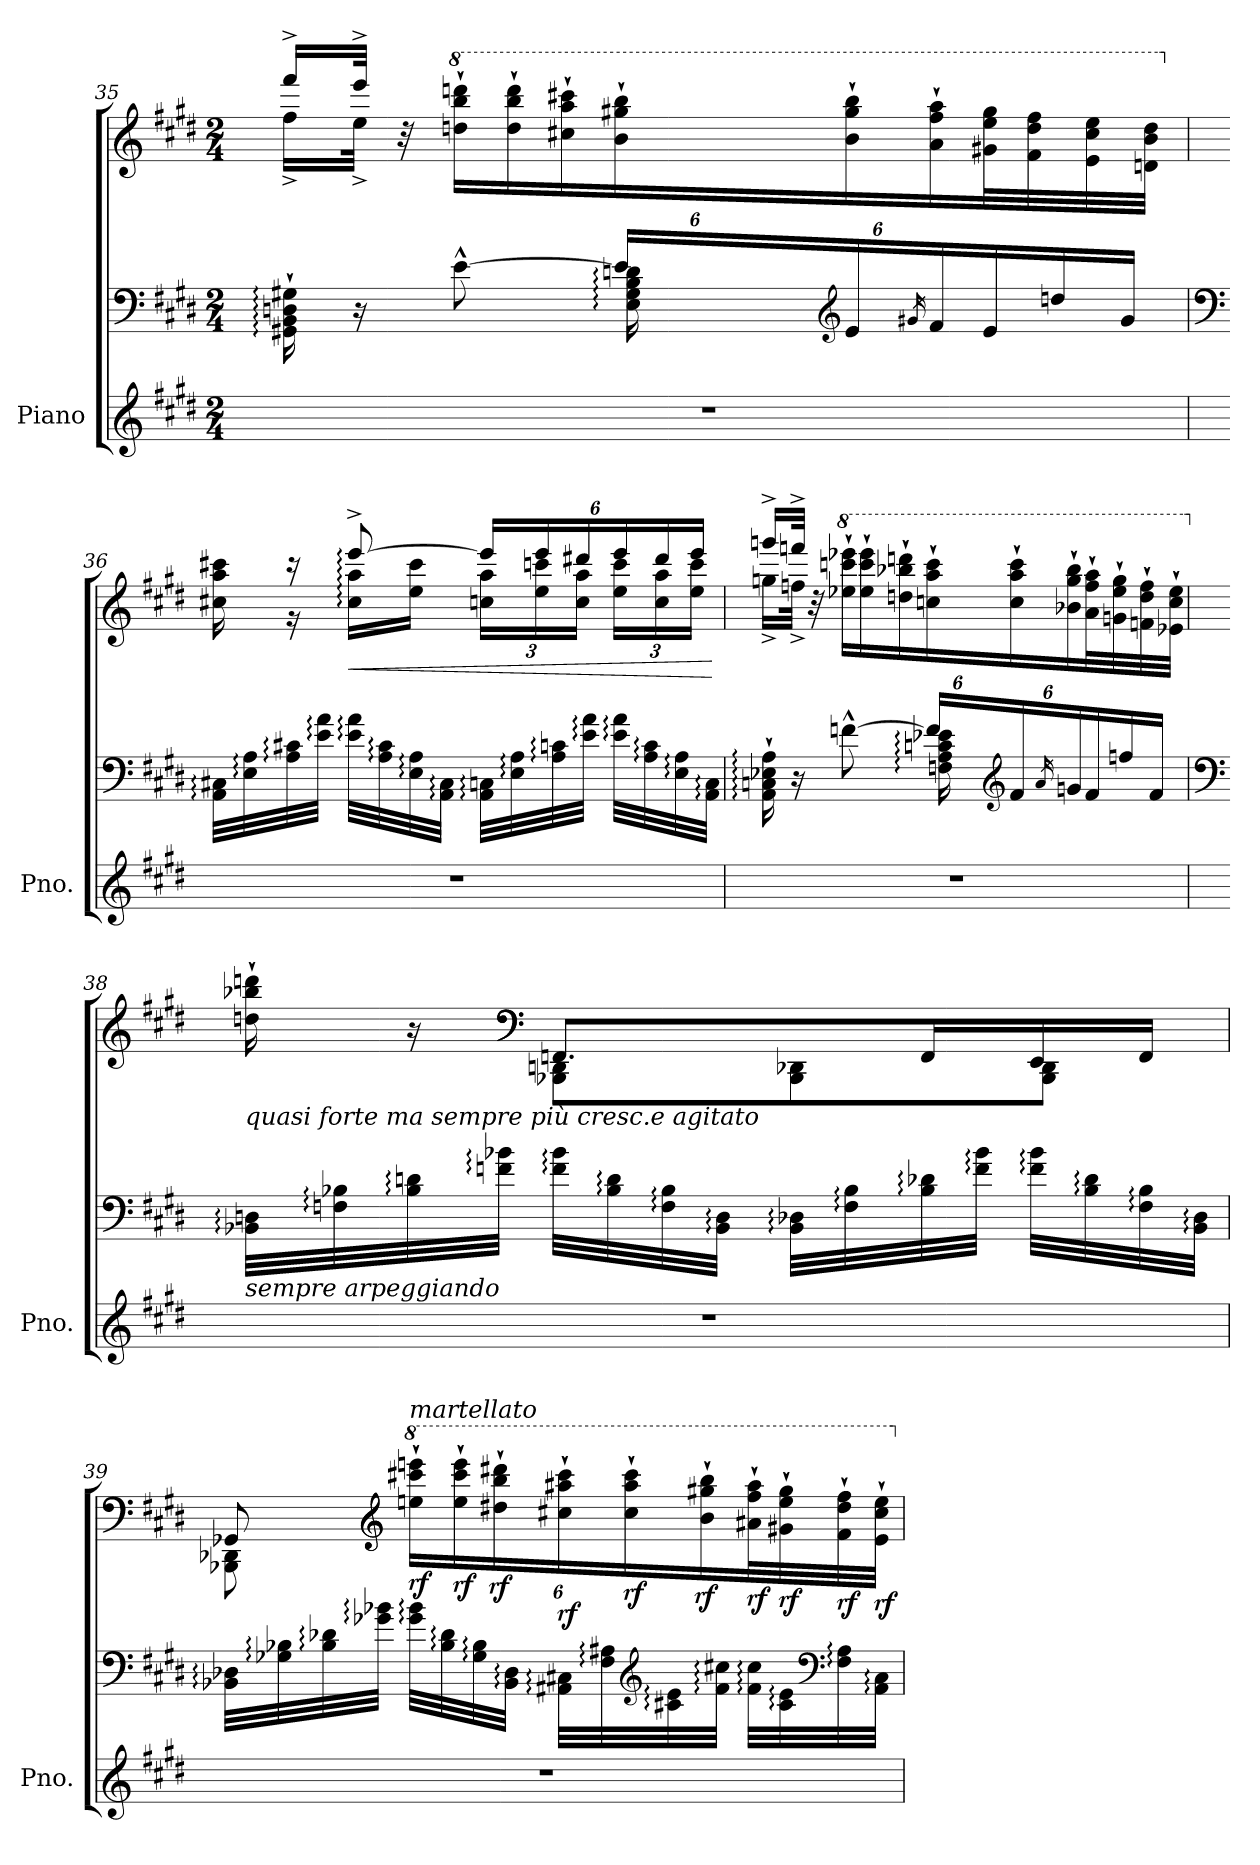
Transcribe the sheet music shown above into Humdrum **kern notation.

**kern	**kern	**kern	**dynam
*part1	*part1	*part1	*part1
*staff3	*staff2	*staff1	*staff1/2/3
*I"Piano	*	*	*
*I'Pno.	*	*	*
!!LO:LB:g=z
*clefG2	*clefF4	*clefG2	*
*k[f#c#g#d#]	*k[f#c#g#d#]	*k[f#c#g#d#]	*
*M2/4	*M2/4	*M2/4	*
=35	=35	=35	=35
*	*^	*^	*
2r	16GG#X\:` 16BB\:` 16D\:` 16G#X\:`	4ryy	16fff#^/LL	16ff#^\LL	.
.	16r	.	32eee^/JJk	32ee^\JJk	.
.	.	.	32r	32ryy	.
*	*	*	*8va	*	*
*	*	*	*Xbrackettup	*	*
.	[8e^^\	.	24ddd\` 24bbb\` 24dddd\`LL	4.ryy	.
.	.	.	24ddd\` 24bbb\` 24dddd\`	.	.
.	.	.	24ccc#X\` 24aaa\` 24cccc#X\`	.	.
*	*Xbrackettup	*	*	*	*
.	24e/LL]	16E\: 16G#\: 16B\: 16d\:	24bb\` 24ggg#X\` 24bbb\`	.	.
*	*clefG2	*	*	*	*
.	24e/	.	24bb\` 24ggg#\` 24bbb\`	.	.
.	.	8.ryy	.	.	.
.	16qg#X/	.	.	.	.
.	24f#/	.	24aa\` 24fff#\` 24aaa\`	.	.
.	24e/	.	32gg#X\ 32eee\ 32ggg#\L	.	.
.	.	.	32ff#\ 32ddd\ 32fff#\	.	.
.	24dd/	.	.	.	.
.	.	.	32ee\ 32ccc#\ 32eee\	.	.
.	24g#/JJ	.	.	.	.
.	.	.	32dd\ 32bb\ 32ddd\JJJ	.	.
*	*v	*v	*	*	*
=36	=36	=36	=36	=36
*	*clefF4	*	*	*
*	*	*X8va	*	*
2r	32AA\: 32C#X\:LLL	16cc#X\ 16aa\ 16ccc#X\	16ryy	.
.	32E\: 32A\:	.	.	.
.	32A\: 32c#X\:	16r	16r	.
.	32e\: 32a\:JJJ	.	.	.
!	!	!	!	!LO:HP:b
.	32e\: 32a\:LLL	[8eee:^/	16cc#\: 16aa\:LL	<
.	32A\: 32c#\:	.	.	.
.	32E\: 32A\:	.	16ee\ 16ccc#\JJ	.
.	32AA\: 32C#\:JJJ	.	.	.
.	32AA\: 32Cn\:LLL	24eee/LL]	24ccn\ 24aa\LL	.
.	32E\: 32A\:	.	.	.
.	.	24eee/	24ee\ 24cccn\	.
.	32A\: 32cn\:	.	.	.
.	.	24ddd#X/	24cc\ 24aa\JJ	.
.	32e\: 32a\:JJJ	.	.	.
.	32e\: 32a\:LLL	24eee/	24ee\ 24ccc\LL	.
.	32A\: 32c\:	.	.	.
.	.	24ddd#/	24cc\ 24aa\	.
.	32E\: 32A\:	.	.	.
.	.	24eee/JJ	24ee\ 24ccc\JJ	.
.	32AA\: 32C\:JJJ	.	.	.
*	*	*v	*v	*
.	.	.	[
=37	=37	=37	=37
*	*^	*^	*
2r	16AA\:` 16C\:` 16E-X\:` 16A\:`	4ryy	16ggg^/LL	16gg^\LL	.
.	16r	.	32fffn^/JJk	32ffn^\JJk	.
.	.	.	32r	32ryy	.
*	*	*	*8va	*	*
.	[8fn^^\	.	24eee-X\` 24cccc\` 24eeee-X\`LL	4.ryy	.
.	.	.	24eee-\` 24cccc\` 24eeee-\`	.	.
.	.	.	24ddd\` 24bbb-X\` 24dddd\`	.	.
.	24f/LL]	(>16Fn\: 16A\: 16c\: 16e-X\:	24ccc\` 24aaa\` 24cccc\`	.	.
*	*clefG2	*	*	*	*
.	24f/	.	24ccc\` 24aaa\` 24cccc\`	.	.
.	.	8.ryy	.	.	.
.	16qa/	.	.	.	.
.	24g/	.	24bb-X\` 24ggg\` 24bbb-\`	.	.
.	24f/	.	32aa\` 32fff\` 32aaa\`L	.	.
.	.	.	32gg\` 32eee-\` 32ggg\`	.	.
.	24ffn/	.	.	.	.
.	.	.	32ff\` 32ddd\` 32fff\`	.	.
.	24f/JJ	.	.	.	.
.	.	.	32ee-X\` 32ccc\` 32eee-\`JJJ	.	.
*	*v	*v	*	*	*
!!LO:LB:g=z	!!
=38	=38	=38	=38	=38
*	*clefF4	*	*	*
*	*	*X8va	*	*
!	!	!LO:TX:b:i:t=quasi forte ma sempre più cresc.e agitato	!	!
!	!LO:TX:b:i:t=sempre arpeggiando	!	!	!
2r	32BB-X\: 32D\:LLL	16dd\` 16bb-X\` 16ddd\`	8ryy	.
.	32Fn\: 32B-X\:	.	.	.
.	32B-\: 32d\:	16r	.	.
.	32fn\: 32b-X\:JJJ	.	.	.
*	*	*clefF4	*	*
.	32f\: 32b-\:LLL	8.FFn/L	8BBB-X\ 8DD\L	.
.	32B-\: 32d\:	.	.	.
.	32F\: 32B-\:	.	.	.
.	32BB-\: 32D\:JJJ	.	.	.
.	32BB-\: 32D-X\:LLL	.	8BBB-\ 8DD-X\	.
.	32F\: 32B-\:	.	.	.
.	32B-\: 32d-X\:	16FF/L	.	.
.	32f\: 32b-\:JJJ	.	.	.
.	32f\: 32b-\:LLL	16EE/	8BBB-\ 8DD-\J	.
.	32B-\: 32d-\:	.	.	.
.	32F\: 32B-\:	16FF/JJ)	.	.
.	32BB-\: 32D-\:JJJ	.	.	.
=39	=39	=39	=39	=39
2r	32BB-X\: 32D-X\:LLL	8GG-X/	8BBB-X\ 8DD-X\	.
.	32G-X\: 32B-X\:	.	.	.
.	32B-\: 32d-X\:	.	.	.
.	32g-X\: 32b-X\:JJJ	.	.	.
*	*	*clefG2	*	*
*	*	*8va	*	*
!	!	!LO:TX:a:i:t=martellato	!	!
!	!	!	!	!LO:DY:b
.	32g-\: 32b-\:LLL	24eeen\` 24cccc#X\` 24eeeen\`LL	4.ryy	rf
.	32B-\: 32d-\:	.	.	.
!	!	!	!	!LO:DY:b
.	.	24eee\` 24cccc#\` 24eeee\`	.	rf
.	32G-\: 32B-\:	.	.	.
!	!	!	!	!LO:DY:b
.	.	24ddd#X\` 24bbb\` 24dddd#X\`	.	rf
.	32BB-\: 32D-\:JJJ	.	.	.
!	!	!	!	!LO:DY:b
.	32AA#X\: 32C#X\:LLL	24ccc#X\` 24aaa#X\` 24cccc#\`	.	rf
.	32F#\: 32A#X\:	.	.	.
!	!	!	!	!LO:DY:b
.	.	24ccc#\` 24aaa#\` 24cccc#\`	.	rf
*	*clefG2	*	*	*
.	32c#X\: 32e\:	.	.	.
!	!	!	!	!LO:DY:b
.	.	24bb\` 24ggg#X\` 24bbb\`	.	rf
.	32f#\: 32cc#X\:JJJ	.	.	.
!	!	!	!	!LO:DY:b
.	32f#\: 32cc#\:LLL	32aa#X\` 32fff#\` 32aaa#\`L	.	rf
!	!	!	!	!LO:DY:b
.	32c#\: 32e\:	32gg#X\` 32eee\` 32ggg#\`	.	rf
*	*clefF4	*	*	*
!	!	!	!	!LO:DY:b
.	32F#\: 32A#\:	32ff#\` 32ddd#\` 32fff#\`	.	rf
!	!	!	!	!LO:DY:b
.	32AA#\: 32C#\:JJJ	32ee\` 32ccc#\` 32eee\`JJJ	.	rf
*	*	*v	*v	*
*	*	*X8va	*
=	=	=	=
*-	*-	*-	*-
